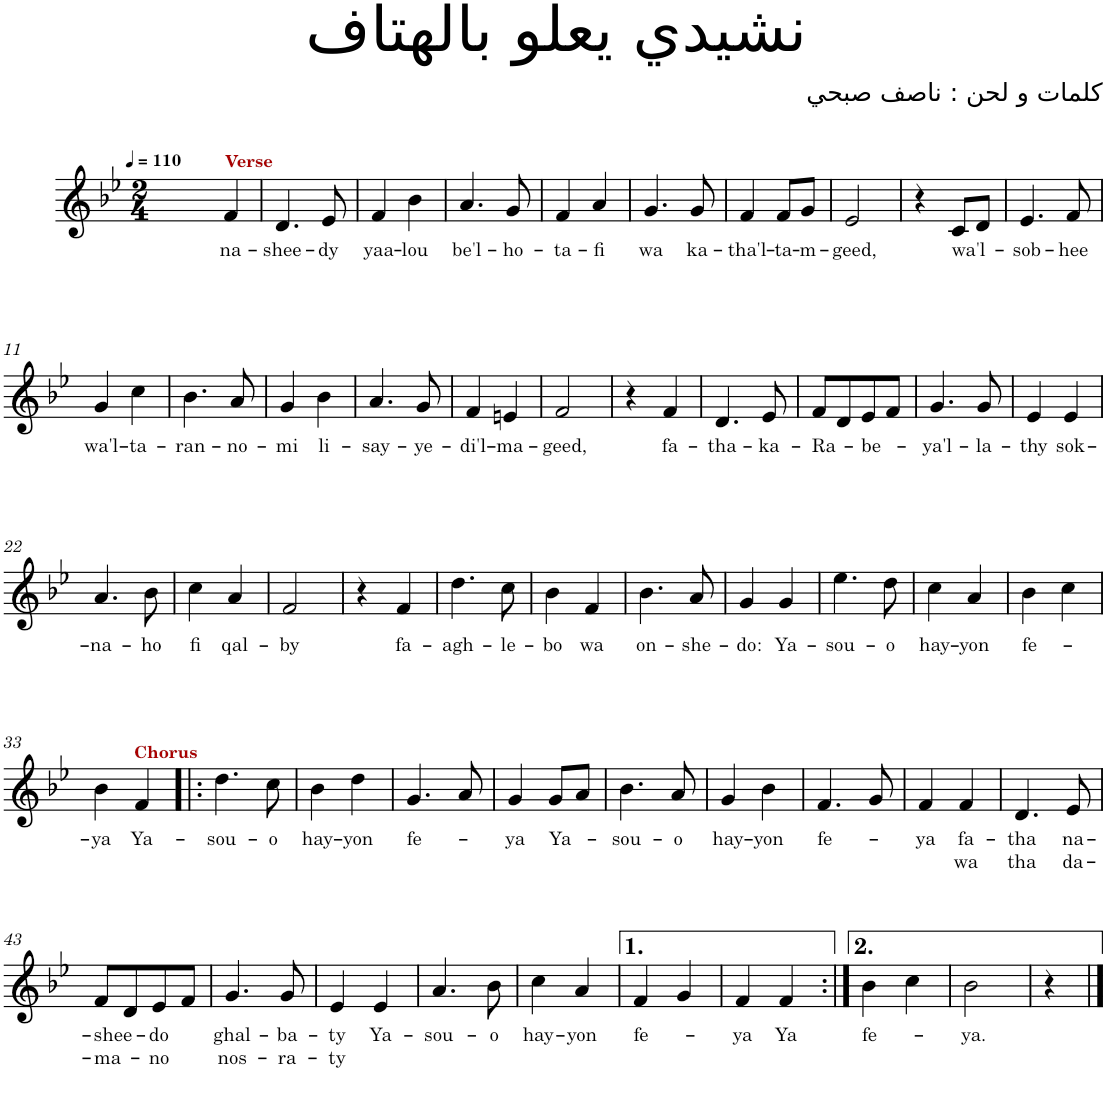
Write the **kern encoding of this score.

**kern	**text	**text
*part1	*part1	*part1
*staff1	*staff1	*staff1
*I"Accordion	*	*
*I'Acc	*	*
*clefG2	*	*
*k[b-e-]	*	*
*B-:	*	*
*M2/4	*	*
*MM110	*	*
=1	=1	=1
!LO:TX:a:B:color=#AA0000:t=Verse	!	!
!	!LO:LY:b	!
4f/	na-	.
=2	=2	=2
!	!LO:LY:b	!
4.d/	-shee-	.
!	!LO:LY:b	!
8e-/	-dy	.
=3	=3	=3
!	!LO:LY:b	!
4f/	yaa-	.
!	!LO:LY:b	!
4b-\	-lou	.
=4	=4	=4
!	!LO:LY:b	!
4.a/	be'l-	.
!	!LO:LY:b	!
8g/	-ho-	.
=5	=5	=5
!	!LO:LY:b	!
4f/	-ta-	.
!	!LO:LY:b	!
4a/	-fi	.
=6	=6	=6
!	!LO:LY:b	!
4.g/	wa	.
!	!LO:LY:b	!
8g/	ka-	.
=7	=7	=7
!	!LO:LY:b	!
4f/	-tha'l-	.
!	!LO:LY:b	!
8f/L	-ta-	.
!	!LO:LY:b	!
8g/J	-m-	.
=8	=8	=8
!	!LO:LY:b	!
2e-/	-geed,	.
=9	=9	=9
4r	.	.
!	!LO:LY:b	!
8c/L	wa'l-	.
8d/J	.	.
=10	=10	=10
!	!LO:LY:b	!
4.e-/	-sob-	.
!	!LO:LY:b	!
8f/	-hee	.
!!LO:LB:g=z
=11	=11	=11
!	!LO:LY:b	!
4g/	wa'l-	.
!	!LO:LY:b	!
4cc\	-ta-	.
=12	=12	=12
!	!LO:LY:b	!
4.b-\	-ran-	.
!	!LO:LY:b	!
8a/	-no-	.
=13	=13	=13
!	!LO:LY:b	!
4g/	-mi	.
!	!LO:LY:b	!
4b-\	li-	.
=14	=14	=14
!	!LO:LY:b	!
4.a/	-say-	.
!	!LO:LY:b	!
8g/	-ye-	.
=15	=15	=15
!	!LO:LY:b	!
4f/	-di'l-	.
!	!LO:LY:b	!
4en/	-ma-	.
=16	=16	=16
!	!LO:LY:b	!
2f/	-geed,	.
=17	=17	=17
4r	.	.
!	!LO:LY:b	!
4f/	fa-	.
=18	=18	=18
!	!LO:LY:b	!
4.d/	-tha-	.
!	!LO:LY:b	!
8e-/	-ka-	.
=19	=19	=19
!	!LO:LY:b	!
8f/L	-Ra-	.
8d/	.	.
!	!LO:LY:b	!
8e-/	-be-	.
8f/J	.	.
=20	=20	=20
!	!LO:LY:b	!
4.g/	-ya'l-	.
!	!LO:LY:b	!
8g/	-la-	.
=21	=21	=21
!	!LO:LY:b	!
4e-/	-thy	.
!	!LO:LY:b	!
4e-/	sok-	.
!!LO:LB:g=z
=22	=22	=22
!	!LO:LY:b	!
4.a/	-na-	.
!	!LO:LY:b	!
8b-\	-ho	.
=23	=23	=23
!	!LO:LY:b	!
4cc\	fi	.
!	!LO:LY:b	!
4a/	qal-	.
=24	=24	=24
!	!LO:LY:b	!
2f/	-by	.
=25	=25	=25
4r	.	.
!	!LO:LY:b	!
4f/	fa-	.
=26	=26	=26
!	!LO:LY:b	!
4.dd\	-agh-	.
!	!LO:LY:b	!
8cc\	-le-	.
=27	=27	=27
!	!LO:LY:b	!
4b-\	-bo	.
!	!LO:LY:b	!
4f/	wa	.
=28	=28	=28
!	!LO:LY:b	!
4.b-\	on-	.
!	!LO:LY:b	!
8a/	-she-	.
=29	=29	=29
!	!LO:LY:b	!
4g/	-do:	.
!	!LO:LY:b	!
4g/	Ya-	.
=30	=30	=30
!	!LO:LY:b	!
4.ee-\	-sou-	.
!	!LO:LY:b	!
8dd\	-o	.
=31	=31	=31
!	!LO:LY:b	!
4cc\	hay-	.
!	!LO:LY:b	!
4a/	-yon	.
=32	=32	=32
!	!LO:LY:b	!
4b-\	fe-	.
4cc\	.	.
!!LO:LB:g=z
=33	=33	=33
!	!LO:LY:b	!
4b-\	-ya	.
!LO:TX:a:B:color=#AA0000:t=Chorus	!	!
!	!LO:LY:b	!
4f/	Ya-	.
=34!|:	=34!|:	=34!|:
!	!LO:LY:b	!
4.dd\	-sou-	.
!	!LO:LY:b	!
8cc\	-o	.
=35	=35	=35
!	!LO:LY:b	!
4b-\	hay-	.
!	!LO:LY:b	!
4dd\	-yon	.
=36	=36	=36
!	!LO:LY:b	!
4.g/	fe-	.
8a/	.	.
=37	=37	=37
!	!LO:LY:b	!
4g/	-ya	.
!	!LO:LY:b	!
8g/L	Ya-	.
8a/J	.	.
=38	=38	=38
!	!LO:LY:b	!
4.b-\	-sou-	.
!	!LO:LY:b	!
8a/	-o	.
=39	=39	=39
!	!LO:LY:b	!
4g/	hay-	.
!	!LO:LY:b	!
4b-\	-yon	.
=40	=40	=40
!	!LO:LY:b	!
4.f/	fe-	.
8g/	.	.
=41	=41	=41
!	!LO:LY:b	!
4f/	-ya	.
!	!LO:LY:b	!LO:LY:b
4f/	fa-	wa
=42	=42	=42
!	!LO:LY:b	!LO:LY:b
4.d/	-tha	tha
!	!LO:LY:b	!LO:LY:b
8e-/	na-	da-
!!LO:LB:g=z
=43	=43	=43
!	!LO:LY:b	!LO:LY:b
8f/L	-shee-	-ma-
8d/	.	.
!	!LO:LY:b	!LO:LY:b
8e-/	-do	-no
8f/J	.	.
=44	=44	=44
!	!LO:LY:b	!LO:LY:b
4.g/	ghal-	nos-
!	!LO:LY:b	!LO:LY:b
8g/	-ba-	-ra-
=45	=45	=45
!	!LO:LY:b	!LO:LY:b
4e-/	-ty	-ty
!	!LO:LY:b	!
4e-/	Ya-	.
=46	=46	=46
!	!LO:LY:b	!
4.a/	-sou-	.
!	!LO:LY:b	!
8b-\	-o	.
=47	=47	=47
!	!LO:LY:b	!
4cc\	hay-	.
!	!LO:LY:b	!
4a/	-yon	.
=48	=48	=48
!	!LO:LY:b	!
4f/	fe-	.
4g/	.	.
=49	=49	=49
!	!LO:LY:b	!
4f/	-ya	.
!	!LO:LY:b	!
4f/	Ya	.
=50:|!	=50:|!	=50:|!
!	!LO:LY:b	!
4b-\	fe-	.
4cc\	.	.
=51	=51	=51
!	!LO:LY:b	!
2b-\	-ya.	.
=52	=52	=52
4r	.	.
==	==	==
*-	*-	*-
